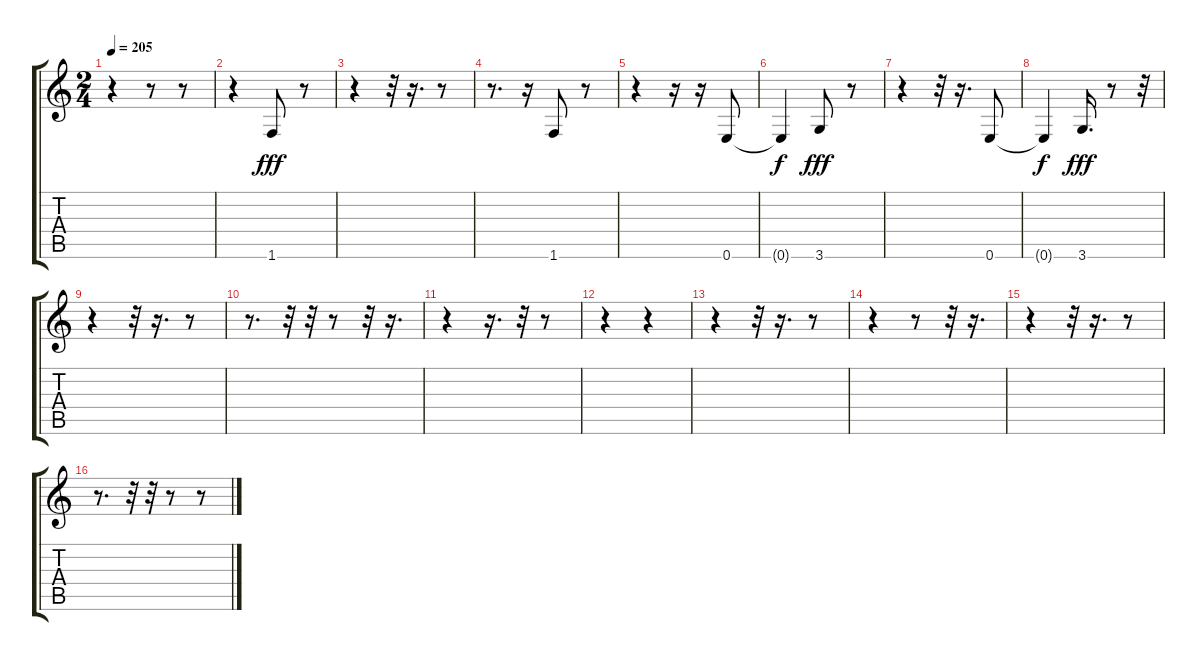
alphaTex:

\track "" {instrument electricguitarjazz}
\staff {score tabs}
\tuning (E4 B3 G3 D3 A2 E2) {hide}
\ts (2 4)
\tempo 205
\clef g2
\ks c
r.4{dy fff} r.8 r.8 |
r.4 1.6.8 r.8 |
r.4 r.32 r.16{d} r.8 |
r.8{d} r.16 1.6.8 r.8 |
r.4 r.16 r.16 0.6.8 |
0.6{t}.4{dy f} 3.6.8{dy fff} r.8 |
r.4 r.32 r.16{d} 0.6.8 |
0.6{t}.4{dy f} 3.6.16{d dy fff} r.8 r.32 |
r.4 r.32 r.16{d} r.8 |
r.8{d} r.32 r.32 r.8 r.32 r.16{d} |
r.4 r.16{d} r.32 r.8 |
r.4 r.4 |
r.4 r.32 r.16{d} r.8 |
r.4 r.8 r.32 r.16{d} |
r.4 r.32 r.16{d} r.8 |
r.8{d} r.32 r.32 r.8 r.8
